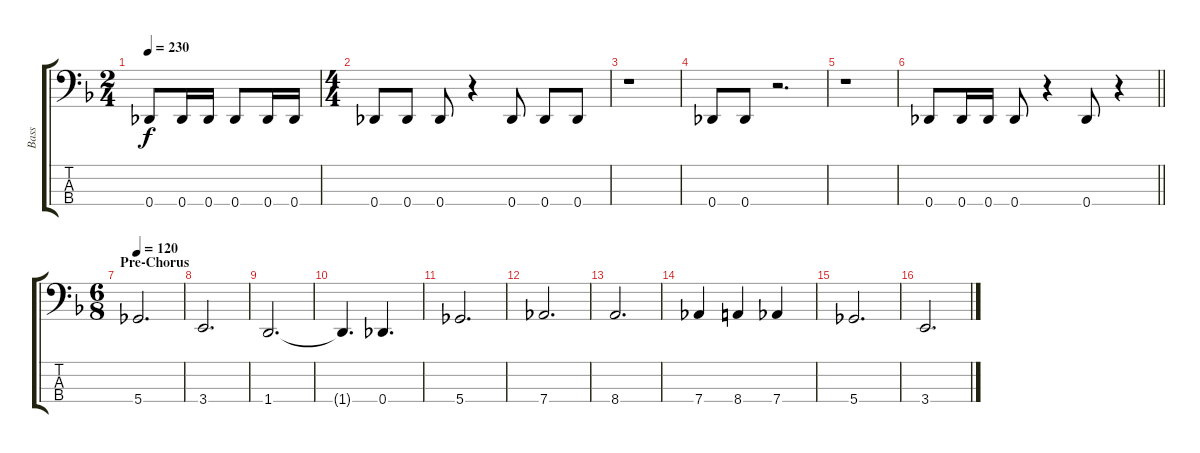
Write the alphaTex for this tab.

\track ("Bass" "Bass") {instrument electricbassfinger}
\staff {score tabs}
\tuning (Gb2 Db2 Ab1 Db1) {hide}
\ts (2 4)
\tempo 230
\clef f4
\ks f
0.4.8{dy f} 0.4.16 0.4.16 0.4.8 0.4.16 0.4.16 |
\ts (4 4)
0.4.8 0.4.8 0.4.8 r.4 0.4.8 0.4.8 0.4.8 |
r.1 |
0.4.8 0.4.8 r.2{d} |
r.1 |
\barLineRight lightlight
0.4.8 0.4.16 0.4.16 0.4.8 r.4 0.4.8 r.4 |
\ts (6 8)
\section ("" "Pre-Chorus")
\tempo 120
5.4.2{d} |
3.4.2{d} |
1.4.2{d} |
1.4{t}.4{d} 0.4.4{d} |
5.4.2{d} |
7.4.2{d} |
8.4.2{d} |
7.4.4 8.4.4 7.4.4 |
5.4.2{d} |
3.4.2{d}
